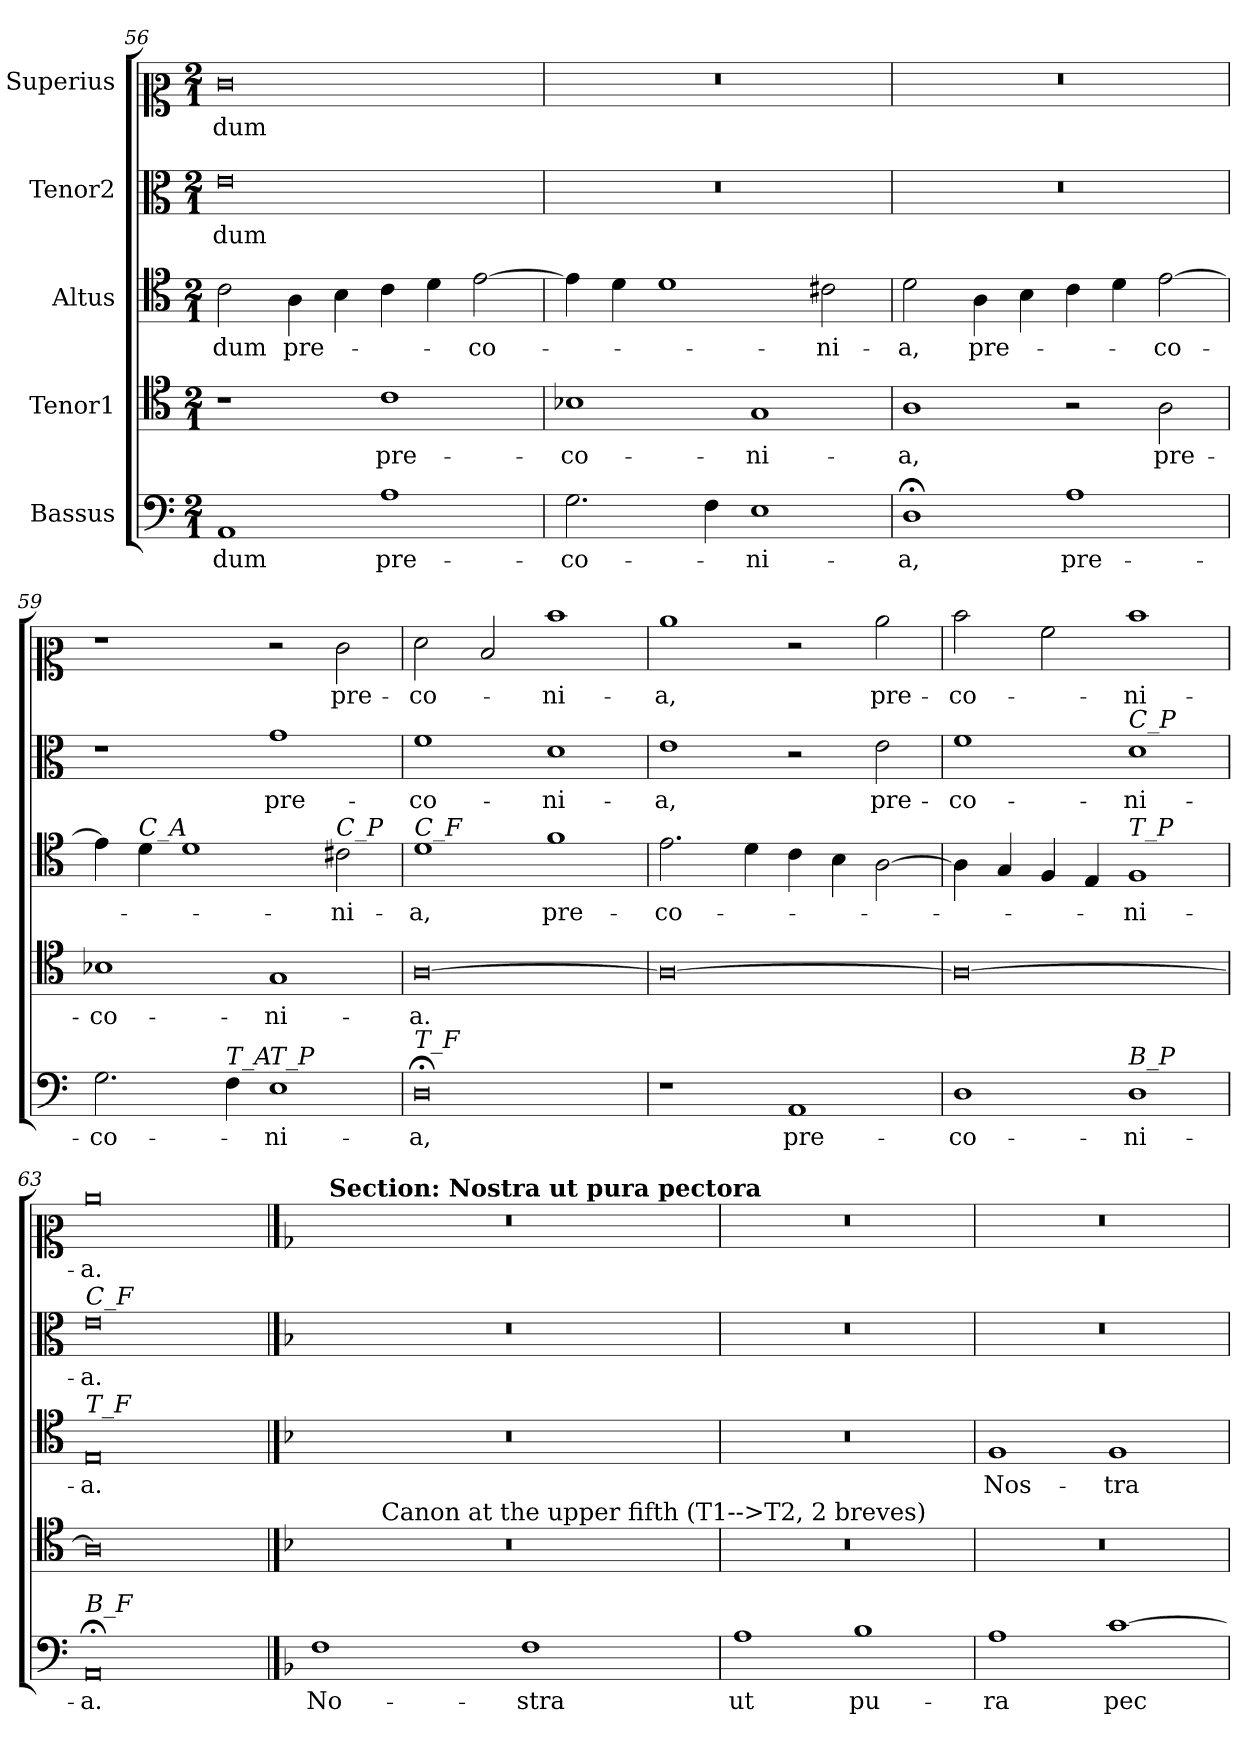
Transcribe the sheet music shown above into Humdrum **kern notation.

**kern	**text	**kern	**text	**kern	**text	**kern	**text	**kern	**text
*part5	*part5	*part4	*part4	*part3	*part3	*part2	*part2	*part1	*part1
*staff5	*staff5	*staff4	*staff4	*staff3	*staff3	*staff2	*staff2	*staff1	*staff1
*I"Bassus	*	*I"Tenor1	*	*I"Altus	*	*I"Tenor2	*	*I"Superius	*
!!LO:LB:g=z
*clefF4	*	*clefC4	*	*clefC4	*	*clefC3	*	*clefC2	*
*	*	*	*	*ITrd1c2	*	*	*	*	*
*k[]	*	*k[]	*	*k[b-e-]	*	*k[]	*	*k[]	*
*C:	*	*C:	*	*B-:	*	*C:	*	*C:	*
*M2/1	*	*M2/1	*	*M2/1	*	*M2/1	*	*M2/1	*
=56	=56	=56	=56	=56	=56	=56	=56	=56	=56
1AA	-dum	1r	.	2B-\	-dum	0e	-dum	0e	-dum
.	.	.	.	4G\	pre-	.	.	.	.
.	.	.	.	4A\	.	.	.	.	.
1A	pre-	1c	pre-	4B-\	.	.	.	.	.
.	.	.	.	4c\	.	.	.	.	.
.	.	.	.	[2d\	-co-	.	.	.	.
=57	=57	=57	=57	=57	=57	=57	=57	=57	=57
2.G\	-co-	1B-	-co-	4d\]	.	0r	.	0r	.
.	.	.	.	4c\	.	.	.	.	.
.	.	.	.	1c	.	.	.	.	.
4F\	.	.	.	.	.	.	.	.	.
1E	-ni-	1G	-ni-	.	.	.	.	.	.
.	.	.	.	2Bn\	-ni-	.	.	.	.
=58	=58	=58	=58	=58	=58	=58	=58	=58	=58
1D;<	-a,	1A	-a,	2c\	-a,	0r	.	0r	.
.	.	.	.	4G\	pre-	.	.	.	.
.	.	.	.	4A\	.	.	.	.	.
1A	pre-	2r	.	4B-\	.	.	.	.	.
.	.	.	.	4c\	.	.	.	.	.
.	.	2A\	pre-	[2d\	-co-	.	.	.	.
=59	=59	=59	=59	=59	=59	=59	=59	=59	=59
2.G\	-co-	1B-	-co-	4d\]	.	1r	.	1r	.
!	!	!	!	!LO:TX:a:i:t=C_A	!	!	!	!	!
.	.	.	.	4c\	.	.	.	.	.
.	.	.	.	1c	.	.	.	.	.
!LO:TX:a:i:t=T_A	!	!	!	!	!	!	!	!	!
4F\	.	.	.	.	.	.	.	.	.
!LO:TX:a:i:t=T_P	!	!	!	!	!	!	!	!	!
1E	-ni-	1G	-ni-	.	.	1g	pre-	2r	.
!	!	!	!	!LO:TX:a:i:t=C_P	!	!	!	!	!
.	.	.	.	2Bn\	-ni-	.	.	2e\	pre-
=60	=60	=60	=60	=60	=60	=60	=60	=60	=60
!	!	!	!	!LO:TX:a:i:t=C_F	!	!	!	!	!
!LO:TX:a:i:t=T_F	!	!	!	!	!	!	!	!	!
0D;<	-a,	[0A	-a.	1c	-a,	1f	-co-	2f\	-co-
.	.	.	.	.	.	.	.	2d/	.
.	.	.	.	1e-	pre-	1d	-ni-	1dd	-ni-
=61	=61	=61	=61	=61	=61	=61	=61	=61	=61
1r	.	0A_	.	2.d\	-co-	1e	-a,	1cc	-a,
.	.	.	.	4c\	.	.	.	.	.
1AA	pre-	.	.	4B-\	.	2r	.	2r	.
.	.	.	.	4A\	.	.	.	.	.
.	.	.	.	[2G\	.	2e\	pre-	2cc\	pre-
=62	=62	=62	=62	=62	=62	=62	=62	=62	=62
1D	-co-	0A_	.	4G\]	.	1f	-co-	2dd\	-co-
.	.	.	.	4F/	.	.	.	.	.
.	.	.	.	4E-/	.	.	.	2a\	.
.	.	.	.	4D/	.	.	.	.	.
!	!	!	!	!	!	!LO:TX:a:i:t=C_P	!	!	!
!	!	!	!	!LO:TX:a:i:t=T_P	!	!	!	!	!
!LO:TX:a:i:t=B_P	!	!	!	!	!	!	!	!	!
1D	-ni-	.	.	1E-	-ni-	1d	-ni-	1dd	-ni-
!!LO:LB:g=z
=63	=63	=63	=63	=63	=63	=63	=63	=63	=63
!	!	!	!	!	!	!LO:TX:a:i:t=C_F	!	!	!
!	!	!	!	!LO:TX:a:i:t=T_F	!	!	!	!	!
!LO:TX:a:i:t=B_F	!	!	!	!	!	!	!	!	!
0AA;<	-a.	0A]	.	0D	-a.	0e	-a.	0cc	-a.
==64	==64	==64	==64	==64	==64	==64	==64	==64	==64
*k[b-]	*	*k[b-]	*	*k[b-e-a-]	*	*k[b-]	*	*k[b-]	*
*F:	*	*F:	*	*E-:	*	*F:	*	*F:	*
*	*	*^	*	*	*	*	*	*^	*
1F	No-	0r	6..ryy	.	0r	.	0r	.	0r	24ryy	.
!	!	!	!	!	!	!	!	!	!	!LO:TX:a:B:t=Section&colon; Nostra ut pura pectora	!
.	.	.	.	.	.	.	.	.	.	3%2ryy	.
!	!	!	!LO:TX:a:t=Canon at the upper fifth (T1-->T2, 2 breves)	!	!	!	!	!	!	!	!
.	.	.	3%2ryy	.	.	.	.	.	.	.	.
.	.	.	.	.	.	.	.	.	.	3%2ryy	.
.	.	.	3%2ryy	.	.	.	.	.	.	.	.
1F	-stra	.	.	.	.	.	.	.	.	.	.
.	.	.	.	.	.	.	.	.	.	3...ryy	.
.	.	.	3ryy	.	.	.	.	.	.	.	.
.	.	.	24ryy	.	.	.	.	.	.	.	.
*	*	*v	*v	*	*	*	*	*	*v	*v	*
=65	=65	=65	=65	=65	=65	=65	=65	=65	=65
1A	ut	0r	.	0r	.	0r	.	0r	.
1B-	pu-	.	.	.	.	.	.	.	.
=66	=66	=66	=66	=66	=66	=66	=66	=66	=66
1A	-ra	0r	.	1E-	Nos-	0r	.	0r	.
[1c	pec-	.	.	1E-	-tra	.	.	.	.
=	=	=	=	=	=	=	=	=	=
*-	*-	*-	*-	*-	*-	*-	*-	*-	*-
